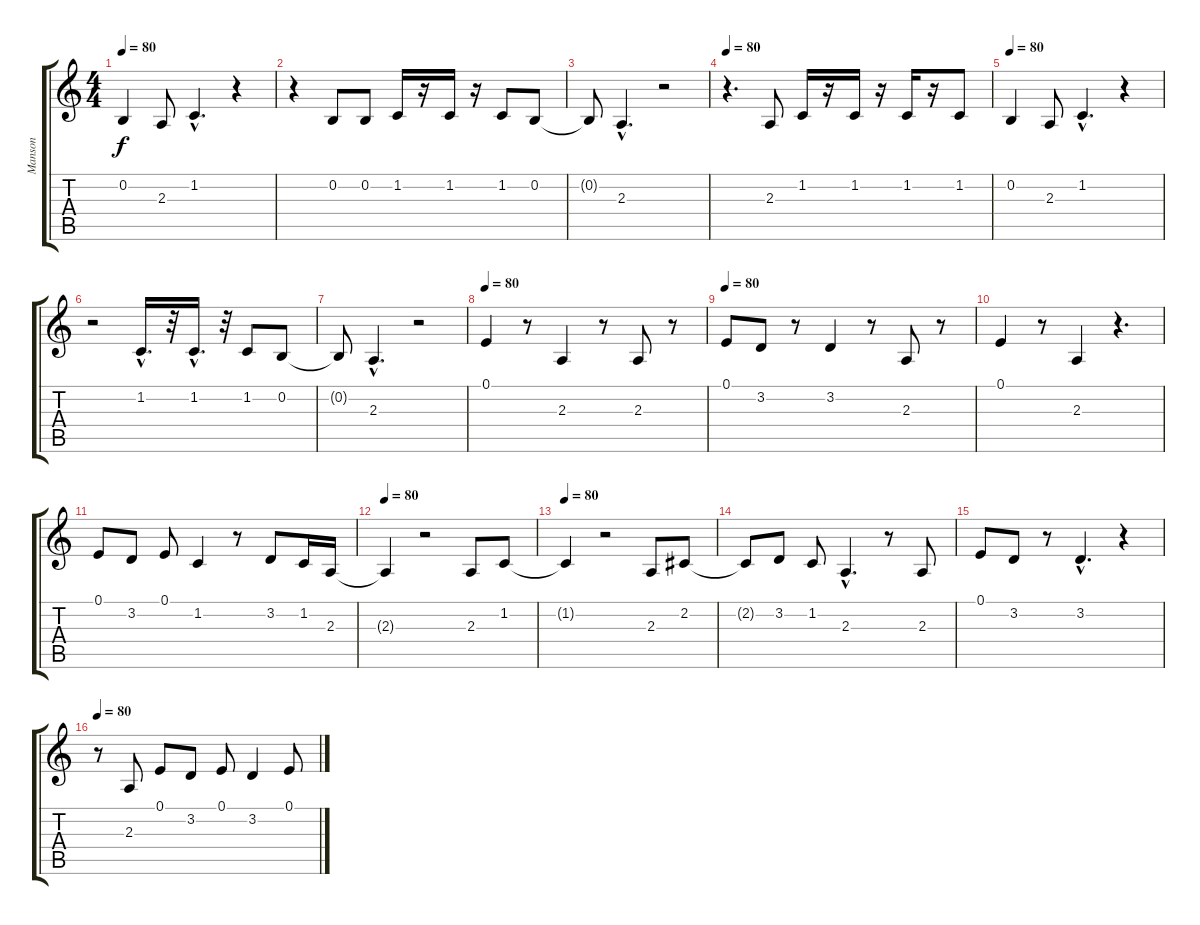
\track ("Manson" "Manson") {instrument tenorsax}
\staff {score tabs}
\tuning (E4 B3 G3 D3 A2 E2) {hide}
\ts (4 4)
\tempo 80
\clef g2
\ks c
0.2.4{dy f} 2.3.8 1.2{hac}.4{d} r.4 |
r.4 0.2.8 0.2.8 1.2.16 r.16 1.2.16 r.16 1.2.8 0.2.8 |
0.2{t}.8 2.3{hac}.4{d} r.2 |
\tempo 80
r.4{d} 2.3.8 1.2.16 r.16 1.2.16 r.16 1.2.16 r.16 1.2.8 |
\tempo 80
0.2.4 2.3.8 1.2{hac}.4{d} r.4 |
r.2 1.2{hac}.16{d} r.32 1.2{hac}.16{d} r.32 1.2.8 0.2.8 |
0.2{t}.8 2.3{hac}.4{d} r.2 |
\tempo 80
0.1.4 r.8 2.3.4 r.8 2.3.8 r.8 |
\tempo 80
0.1.8 3.2.8 r.8 3.2.4 r.8 2.3.8 r.8 |
0.1.4 r.8 2.3.4 r.4{d} |
0.1.8 3.2.8 0.1.8 1.2.4 r.8 3.2.8 1.2.16 2.3.16 |
\tempo 80
2.3{t}.4 r.2 2.3.8 1.2.8 |
\tempo 80
1.2{t}.4 r.2 2.3.8 2.2.8 |
2.2{t}.8 3.2.8 1.2.8 2.3{hac}.4{d} r.8 2.3.8 |
0.1.8 3.2.8 r.8 3.2{hac}.4{d} r.4 |
\tempo 80
r.8 2.3.8 0.1.8 3.2.8 0.1.8 3.2.4 0.1.8
